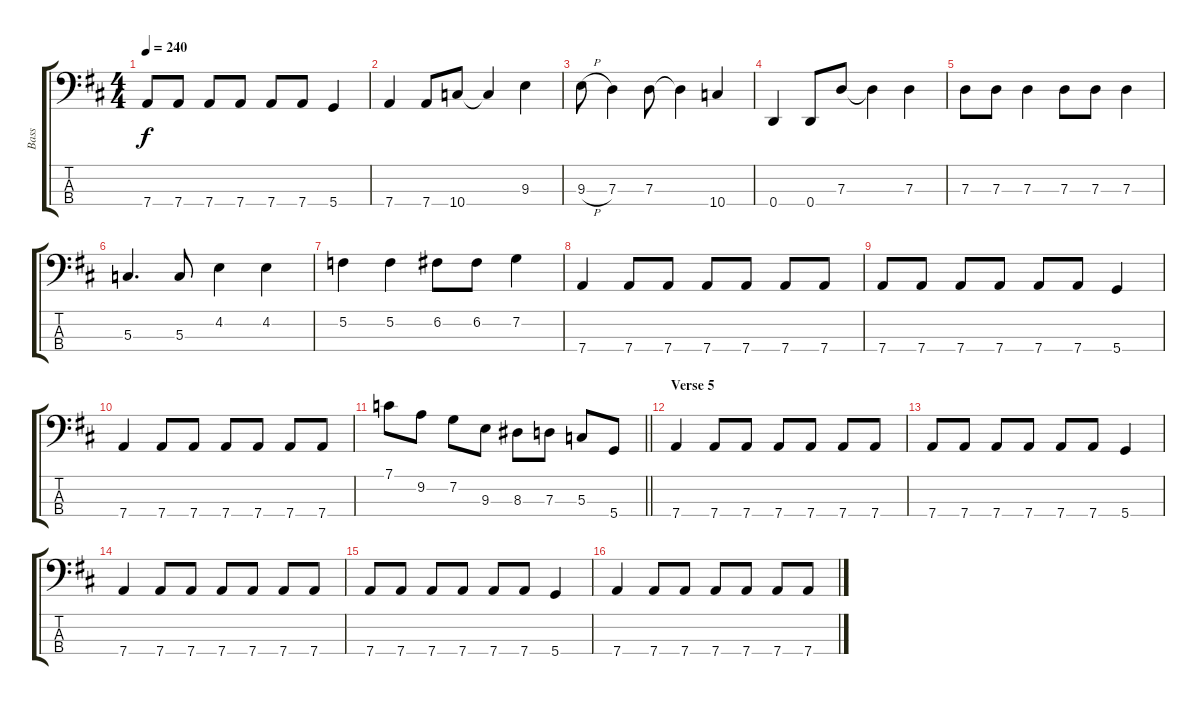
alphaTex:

\track ("Bass" "Bass") {instrument electricbassfinger}
\staff {score tabs}
\tuning (F2 C2 G1 D1) {hide}
\ts (4 4)
\tempo 240
\clef f4
\ks d
7.4.8{dy f} 7.4.8 7.4.8 7.4.8 7.4.8 7.4.8 5.4.4 |
7.4.4 7.4.8 10.4.8 10.4{t}.4 9.3.4 |
9.3{h}.8 7.3.4 7.3.8 7.3{t}.4 10.4.4 |
0.4.4 0.4.8 7.3.8 7.3{t}.4 7.3.4 |
7.3.8 7.3.8 7.3.4 7.3.8 7.3.8 7.3.4 |
5.3.4{d} 5.3.8 4.2.4 4.2.4 |
5.2.4 5.2.4 6.2.8 6.2.8 7.2.4 |
7.4.4 7.4.8 7.4.8 7.4.8 7.4.8 7.4.8 7.4.8 |
7.4.8 7.4.8 7.4.8 7.4.8 7.4.8 7.4.8 5.4.4 |
7.4.4 7.4.8 7.4.8 7.4.8 7.4.8 7.4.8 7.4.8 |
\barLineRight lightlight
7.1.8 9.2.8 7.2.8 9.3.8 8.3.8 7.3.8 5.3.8 5.4.8 |
\section ("" "Verse 5")
7.4.4 7.4.8 7.4.8 7.4.8 7.4.8 7.4.8 7.4.8 |
7.4.8 7.4.8 7.4.8 7.4.8 7.4.8 7.4.8 5.4.4 |
7.4.4 7.4.8 7.4.8 7.4.8 7.4.8 7.4.8 7.4.8 |
7.4.8 7.4.8 7.4.8 7.4.8 7.4.8 7.4.8 5.4.4 |
7.4.4 7.4.8 7.4.8 7.4.8 7.4.8 7.4.8 7.4.8
